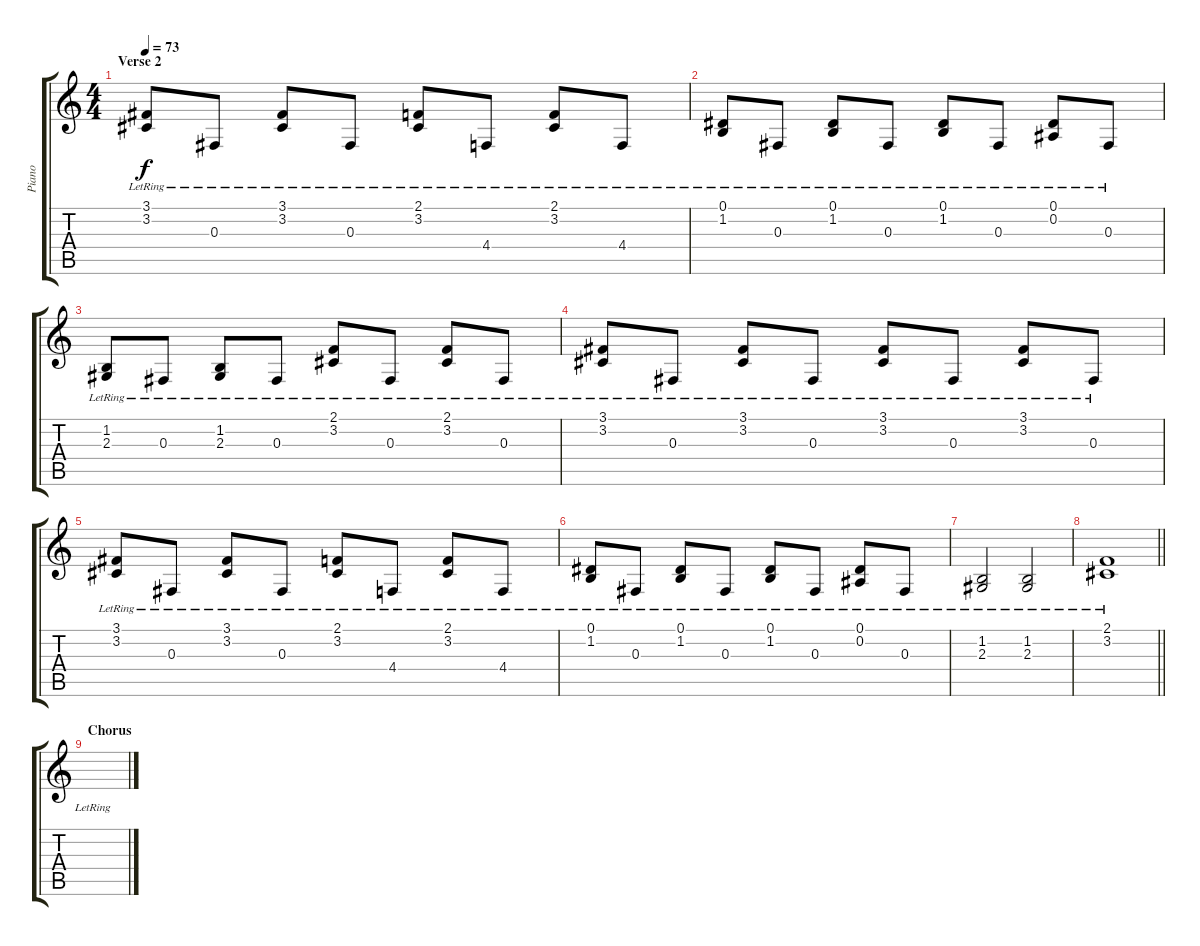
\track ("Piano" "Piano") {instrument brightacousticpiano}
\staff {score tabs}
\tuning (Eb4 Bb3 Gb3 Db3 Ab2 Eb2) {hide}
\ts (4 4)
\section ("" "Verse 2")
\tempo 73
\clef g2
\ks c
(3.1{lr} 3.2{lr}).8{dy f} 0.3{lr}.8 (3.1{lr} 3.2{lr}).8 0.3{lr}.8 (2.1{lr} 3.2{lr}).8 4.4{lr}.8 (2.1{lr} 3.2{lr}).8 4.4{lr}.8 |
(0.1{lr} 1.2{lr}).8 0.3{lr}.8 (0.1{lr} 1.2{lr}).8 0.3{lr}.8 (0.1{lr} 1.2{lr}).8 0.3{lr}.8 (0.1{lr} 0.2{lr}).8 0.3{lr}.8 |
(1.2{lr} 2.3{lr}).8 0.3{lr}.8 (1.2{lr} 2.3{lr}).8 0.3{lr}.8 (2.1{lr} 3.2{lr}).8 0.3{lr}.8 (2.1{lr} 3.2{lr}).8 0.3{lr}.8 |
(3.1{lr} 3.2{lr}).8 0.3{lr}.8 (3.1{lr} 3.2{lr}).8 0.3{lr}.8 (3.1{lr} 3.2{lr}).8 0.3{lr}.8 (3.1{lr} 3.2{lr}).8 0.3{lr}.8 |
(3.1{lr} 3.2{lr}).8 0.3{lr}.8 (3.1{lr} 3.2{lr}).8 0.3{lr}.8 (2.1{lr} 3.2{lr}).8 4.4{lr}.8 (2.1{lr} 3.2{lr}).8 4.4{lr}.8 |
(0.1{lr} 1.2{lr}).8 0.3{lr}.8 (0.1{lr} 1.2{lr}).8 0.3{lr}.8 (0.1{lr} 1.2{lr}).8 0.3{lr}.8 (0.1{lr} 0.2{lr}).8 0.3{lr}.8 |
(1.2{lr} 2.3{lr}).2 (1.2{lr} 2.3{lr}).2 |
\barLineRight lightlight
(2.1{lr} 3.2{lr}).1 |
\section ("" "Chorus")
